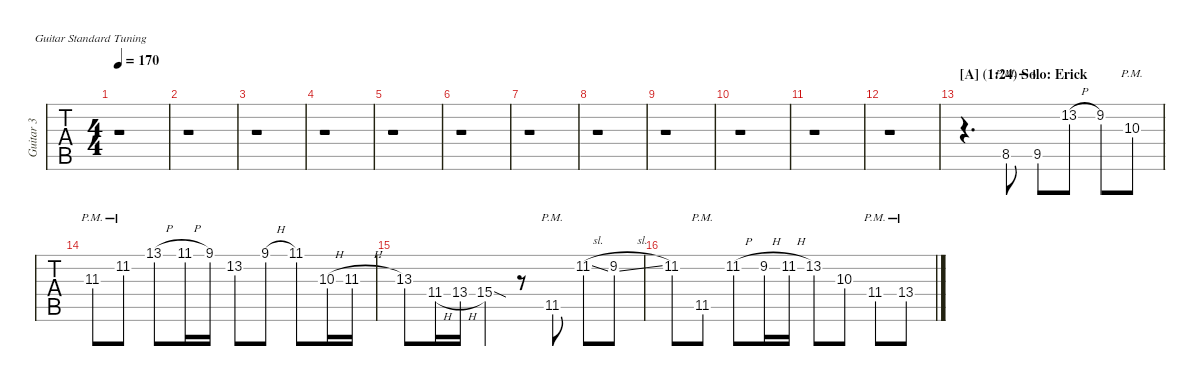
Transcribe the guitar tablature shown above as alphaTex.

\defaultSystemsLayout 4
\hideDynamics
\bracketExtendMode nobrackets
\multiTrackTrackNamePolicy allsystems
\firstSystemTrackNameMode fullname
\otherSystemsTrackNameMode fullname
\otherSystemsTrackNameOrientation horizontal
\track ("Guitar 3" "Guitar 3") {instrument overdrivenguitar}
\staff {tabs}
\tuning (E4 B3 G3 D3 A2 E2)
\ts (4 4)
\scale
1.00617
\tempo 170
\accidentals auto
\clef g2
\ottava regular
\simile none
\ks c
r.1{dy mf} |
\scale
0.990977 r.1 |
\scale
0.999336 r.1 |
\scale
1.00352 r.1 |
\scale
0.997813 r.1 |
\scale
0.999336 r.1 |
\scale
1.00352 r.1 |
\scale
0.999336 r.1 |
\scale
0.998156 r.1 |
\scale
0.99968 r.1 |
\scale
1.01222 r.1 |
\scale
0.989945 r.1 |
\section ("A" "(1:24) Solo: Erick")
\scale
1.00617 r.4{d instrument distortionguitar} 8.5{pm}.8 9.5{pm acc #}.8 13.2{h}.8 9.2{acc #}.8 10.3{pm}.8 |
\scale
1.00352 11.3{pm acc #}.8 11.2{pm acc #}.8 13.1{h}.8 11.1{h acc #}.16 9.1{acc #}.16 13.2.8 9.1{h acc #}.8 11.1{acc #}.8 10.3{h}.16 11.3{h acc #}.16 |
\scale
0.995157 13.3{acc #}.8 11.4{h acc #}.16 13.4{h acc #}.16 15.4{sod}.4 r.8 11.5{pm acc #}.8 11.2{sl acc #}.8 9.2{sl acc #}.8 |
\scale
0.995157 11.2{acc #}.8 11.5{pm acc #}.8 11.2{h acc #}.8 9.2{h acc #}.16 11.2{h acc #}.16 13.2.8 10.3.8 11.4{pm acc #}.8 13.4{pm acc #}.8
